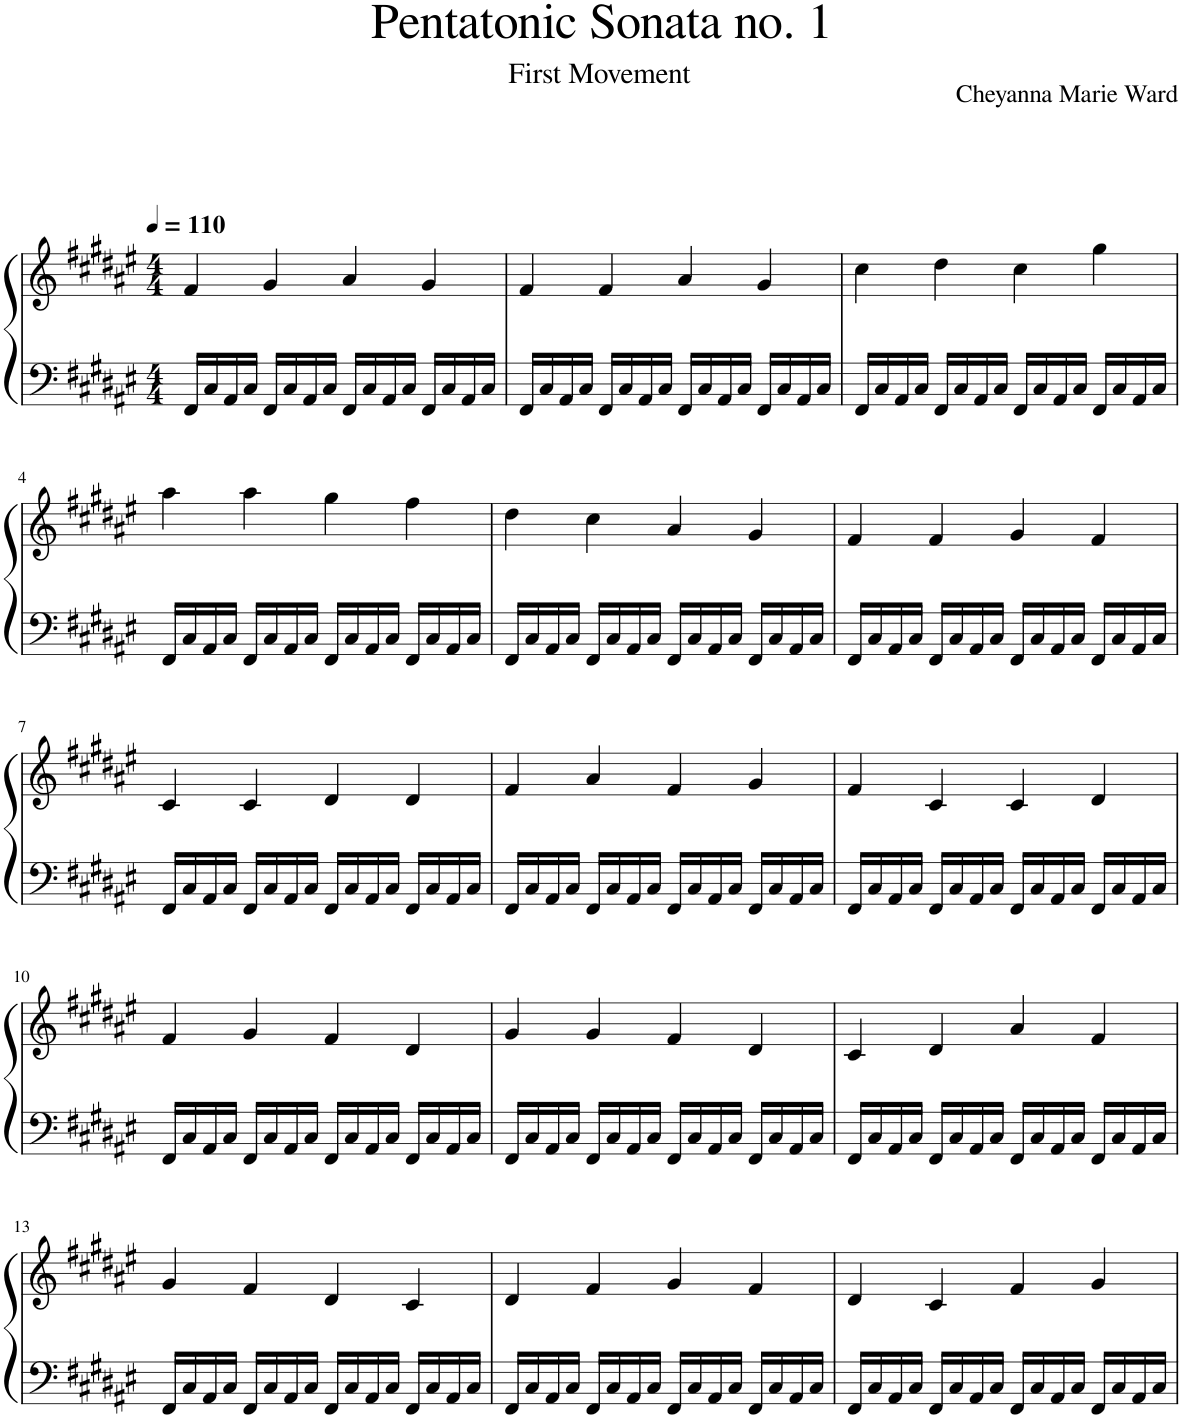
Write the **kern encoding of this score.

**kern	**kern
*part1	*part1
*staff2	*staff1
*I"Piano	*
*I'Pno.	*
*clefF4	*clefG2
*k[f#c#g#d#a#e#]	*k[f#c#g#d#a#e#]
*M4/4	*M4/4
*MM110	*MM110
=1	=1
16FF#/LL	4f#/
16C#/	.
16AA#/	.
16C#/JJ	.
16FF#/LL	4g#/
16C#/	.
16AA#/	.
16C#/JJ	.
16FF#/LL	4a#/
16C#/	.
16AA#/	.
16C#/JJ	.
16FF#/LL	4g#/
16C#/	.
16AA#/	.
16C#/JJ	.
=2	=2
16FF#/LL	4f#/
16C#/	.
16AA#/	.
16C#/JJ	.
16FF#/LL	4f#/
16C#/	.
16AA#/	.
16C#/JJ	.
16FF#/LL	4a#/
16C#/	.
16AA#/	.
16C#/JJ	.
16FF#/LL	4g#/
16C#/	.
16AA#/	.
16C#/JJ	.
=3	=3
16FF#/LL	4cc#\
16C#/	.
16AA#/	.
16C#/JJ	.
16FF#/LL	4dd#\
16C#/	.
16AA#/	.
16C#/JJ	.
16FF#/LL	4cc#\
16C#/	.
16AA#/	.
16C#/JJ	.
16FF#/LL	4gg#\
16C#/	.
16AA#/	.
16C#/JJ	.
!!LO:LB:g=z
=4	=4
16FF#/LL	4aa#\
16C#/	.
16AA#/	.
16C#/JJ	.
16FF#/LL	4aa#\
16C#/	.
16AA#/	.
16C#/JJ	.
16FF#/LL	4gg#\
16C#/	.
16AA#/	.
16C#/JJ	.
16FF#/LL	4ff#\
16C#/	.
16AA#/	.
16C#/JJ	.
=5	=5
16FF#/LL	4dd#\
16C#/	.
16AA#/	.
16C#/JJ	.
16FF#/LL	4cc#\
16C#/	.
16AA#/	.
16C#/JJ	.
16FF#/LL	4a#/
16C#/	.
16AA#/	.
16C#/JJ	.
16FF#/LL	4g#/
16C#/	.
16AA#/	.
16C#/JJ	.
=6	=6
16FF#/LL	4f#/
16C#/	.
16AA#/	.
16C#/JJ	.
16FF#/LL	4f#/
16C#/	.
16AA#/	.
16C#/JJ	.
16FF#/LL	4g#/
16C#/	.
16AA#/	.
16C#/JJ	.
16FF#/LL	4f#/
16C#/	.
16AA#/	.
16C#/JJ	.
!!LO:LB:g=z
=7	=7
16FF#/LL	4c#/
16C#/	.
16AA#/	.
16C#/JJ	.
16FF#/LL	4c#/
16C#/	.
16AA#/	.
16C#/JJ	.
16FF#/LL	4d#/
16C#/	.
16AA#/	.
16C#/JJ	.
16FF#/LL	4d#/
16C#/	.
16AA#/	.
16C#/JJ	.
=8	=8
16FF#/LL	4f#/
16C#/	.
16AA#/	.
16C#/JJ	.
16FF#/LL	4a#/
16C#/	.
16AA#/	.
16C#/JJ	.
16FF#/LL	4f#/
16C#/	.
16AA#/	.
16C#/JJ	.
16FF#/LL	4g#/
16C#/	.
16AA#/	.
16C#/JJ	.
=9	=9
16FF#/LL	4f#/
16C#/	.
16AA#/	.
16C#/JJ	.
16FF#/LL	4c#/
16C#/	.
16AA#/	.
16C#/JJ	.
16FF#/LL	4c#/
16C#/	.
16AA#/	.
16C#/JJ	.
16FF#/LL	4d#/
16C#/	.
16AA#/	.
16C#/JJ	.
!!LO:LB:g=z
=10	=10
16FF#/LL	4f#/
16C#/	.
16AA#/	.
16C#/JJ	.
16FF#/LL	4g#/
16C#/	.
16AA#/	.
16C#/JJ	.
16FF#/LL	4f#/
16C#/	.
16AA#/	.
16C#/JJ	.
16FF#/LL	4d#/
16C#/	.
16AA#/	.
16C#/JJ	.
=11	=11
16FF#/LL	4g#/
16C#/	.
16AA#/	.
16C#/JJ	.
16FF#/LL	4g#/
16C#/	.
16AA#/	.
16C#/JJ	.
16FF#/LL	4f#/
16C#/	.
16AA#/	.
16C#/JJ	.
16FF#/LL	4d#/
16C#/	.
16AA#/	.
16C#/JJ	.
=12	=12
16FF#/LL	4c#/
16C#/	.
16AA#/	.
16C#/JJ	.
16FF#/LL	4d#/
16C#/	.
16AA#/	.
16C#/JJ	.
16FF#/LL	4a#/
16C#/	.
16AA#/	.
16C#/JJ	.
16FF#/LL	4f#/
16C#/	.
16AA#/	.
16C#/JJ	.
!!LO:LB:g=z
=13	=13
16FF#/LL	4g#/
16C#/	.
16AA#/	.
16C#/JJ	.
16FF#/LL	4f#/
16C#/	.
16AA#/	.
16C#/JJ	.
16FF#/LL	4d#/
16C#/	.
16AA#/	.
16C#/JJ	.
16FF#/LL	4c#/
16C#/	.
16AA#/	.
16C#/JJ	.
=14	=14
16FF#/LL	4d#/
16C#/	.
16AA#/	.
16C#/JJ	.
16FF#/LL	4f#/
16C#/	.
16AA#/	.
16C#/JJ	.
16FF#/LL	4g#/
16C#/	.
16AA#/	.
16C#/JJ	.
16FF#/LL	4f#/
16C#/	.
16AA#/	.
16C#/JJ	.
=15	=15
16FF#/LL	4d#/
16C#/	.
16AA#/	.
16C#/JJ	.
16FF#/LL	4c#/
16C#/	.
16AA#/	.
16C#/JJ	.
16FF#/LL	4f#/
16C#/	.
16AA#/	.
16C#/JJ	.
16FF#/LL	4g#/
16C#/	.
16AA#/	.
16C#/JJ	.
=	=
*-	*-
